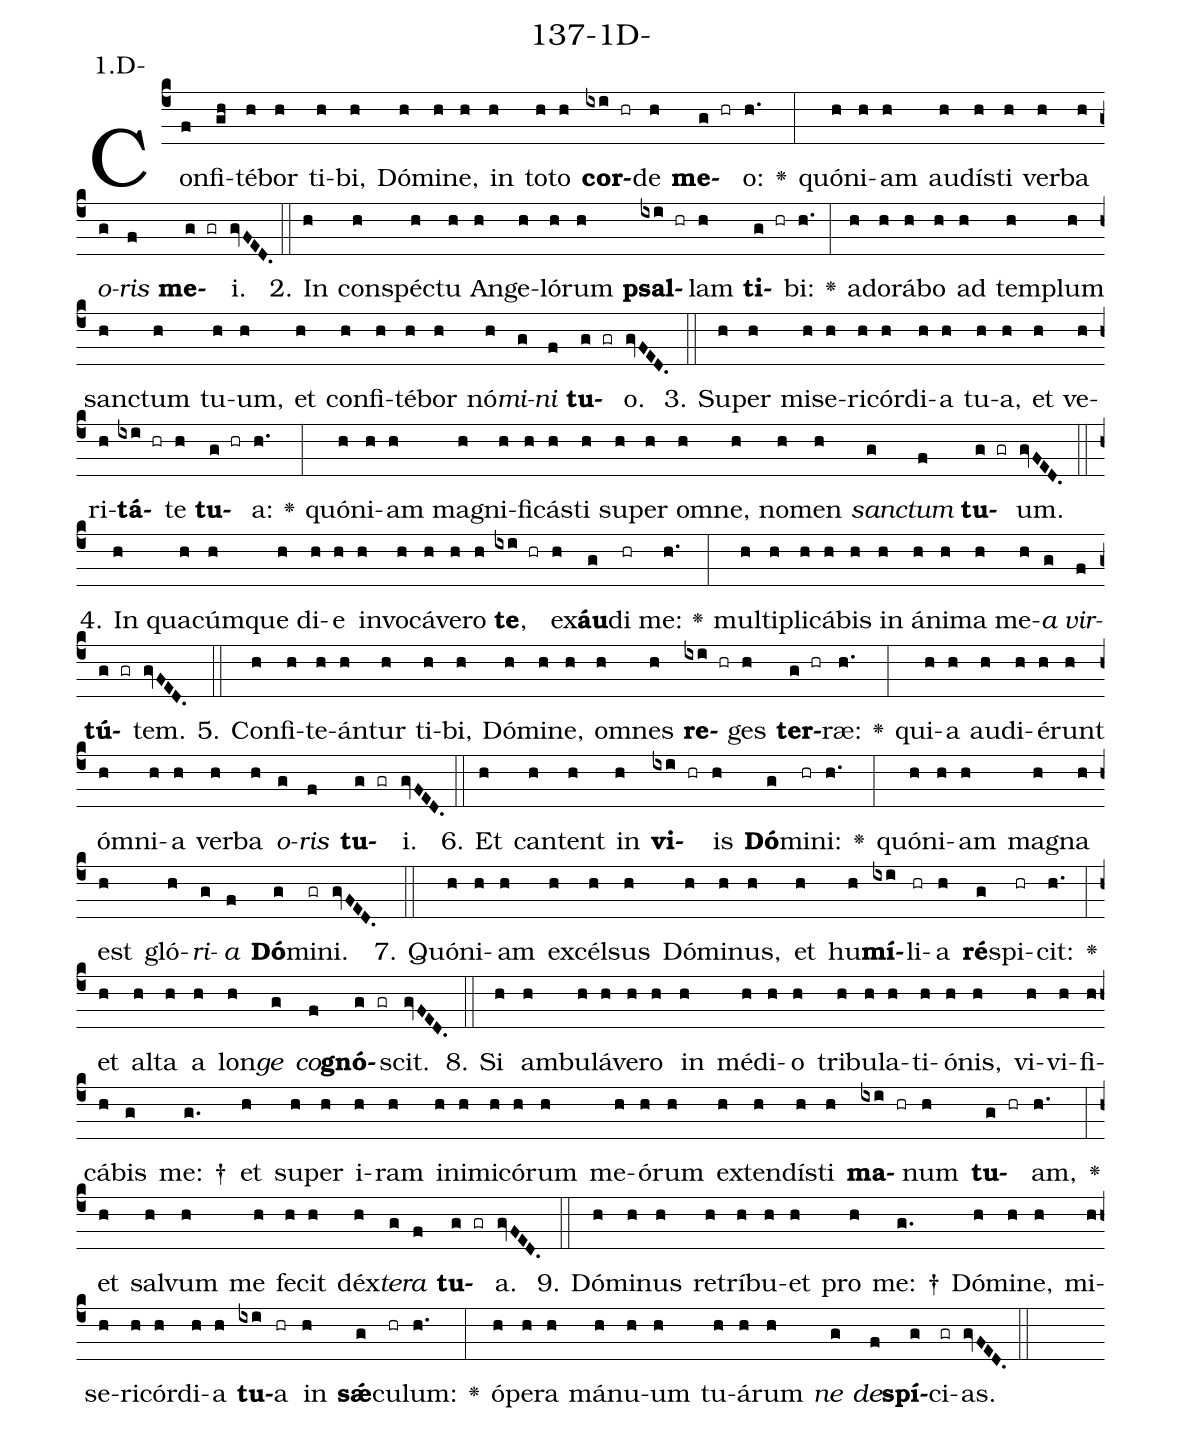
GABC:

name: 137-1D-;
annotation: 1.D-;
%%
(c4)Con(f)fi(gh)té(h)bor(h) ti(h)bi,(h) Dó(h)mi(h)ne,(h) in(h) to(h)to(h) <b>cor</b>(ixi hr)de(h) <b>me</b>(g hr)o:(h.) <v>\greheightstar</v>(:) quón(h)i(h)am(h) au(h)dís(h)ti(h) ver(h)ba(h) <i>o</i>(g)<i>ris</i>(f) <b>me</b>(g gr)i.(gvFED.) (::)
2. In(h) con(h)spéc(h)tu(h) An(h)ge(h)ló(h)rum(h) <b>psal</b>(ixi hr)lam(h) <b>ti</b>(g hr)bi:(h.) <v>\greheightstar</v>(:) ad(h)o(h)rá(h)bo(h) ad(h) tem(h)plum(h) sanc(h)tum(h) tu(h)um,(h) et(h) con(h)fi(h)té(h)bor(h) nó(h)<i>mi</i>(g)<i>ni</i>(f) <b>tu</b>(g gr)o.(gvFED.) (::)
3. Su(h)per(h) mi(h)se(h)ri(h)cór(h)di(h)a(h) tu(h)a,(h) et(h) ve(h)ri(h)<b>tá</b>(ixi hr)te(h) <b>tu</b>(g hr)a:(h.) <v>\greheightstar</v>(:) quón(h)i(h)am(h) ma(h)gni(h)fi(h)cás(h)ti(h) su(h)per(h) om(h)ne,(h) no(h)men(h) <i>sanc</i>(g)<i>tum</i>(f) <b>tu</b>(g gr)um.(gvFED.) (::)
4. In(h) qua(h)cúm(h)que(h) di(h)e(h) in(h)vo(h)cá(h)ve(h)ro(h) <b>te</b>,(ixi hr) ex(h)<b>áu</b>(g)di(hr) me:(h.) <v>\greheightstar</v>(:) mul(h)ti(h)pli(h)cá(h)bis(h) in(h) á(h)ni(h)ma(h) me(h)<i>a</i>(g) <i>vir</i>(f)<b>tú</b>(g gr)tem.(gvFED.) (::)
5. Con(h)fi(h)te(h)án(h)tur(h) ti(h)bi,(h) Dó(h)mi(h)ne,(h) om(h)nes(h) <b>re</b>(ixi hr)ges(h) <b>ter</b>(g hr)ræ:(h.) <v>\greheightstar</v>(:) qui(h)a(h) au(h)di(h)é(h)runt(h) óm(h)ni(h)a(h) ver(h)ba(h) <i>o</i>(g)<i>ris</i>(f) <b>tu</b>(g gr)i.(gvFED.) (::)
6. Et(h) can(h)tent(h) in(h) <b>vi</b>(ixi hr)is(h) <b>Dó</b>(g)mi(hr)ni:(h.) <v>\greheightstar</v>(:) quón(h)i(h)am(h) ma(h)gna(h) est(h) gló(h)<i>ri</i>(g)<i>a</i>(f) <b>Dó</b>(g)mi(gr)ni.(gvFED.) (::)
7. Quón(h)i(h)am(h) ex(h)cél(h)sus(h) Dó(h)mi(h)nus,(h) et(h) hu(h)<b>mí</b>(ixi)li(hr)a(h) <b>ré</b>(g)spi(hr)cit:(h.) <v>\greheightstar</v>(:) et(h) al(h)ta(h) a(h) lon(h)<i>ge</i>(g) <i>co</i>(f)<b>gnó</b>(g gr)scit.(gvFED.) (::)
8. Si(h) am(h)bu(h)lá(h)ve(h)ro(h) in(h) mé(h)di(h)o(h) tri(h)bu(h)la(h)ti(h)ó(h)nis,(h) vi(h)vi(h)fi(h)cá(h)bis(g) me: †(g.) et(h) su(h)per(h) i(h)ram(h) in(h)i(h)mi(h)có(h)rum(h) me(h)ó(h)rum(h) ex(h)ten(h)dís(h)ti(h) <b>ma</b>(ixi hr)num(h) <b>tu</b>(g hr)am,(h.) <v>\greheightstar</v>(:) et(h) sal(h)vum(h) me(h) fe(h)cit(h) déx(h)<i>te</i>(g)<i>ra</i>(f) <b>tu</b>(g gr)a.(gvFED.) (::)
9. Dó(h)mi(h)nus(h) re(h)trí(h)bu(h)et(h) pro(h) me: †(g.) Dó(h)mi(h)ne,(h) mi(h)se(h)ri(h)cór(h)di(h)a(h) <b>tu</b>(ixi)a(hr) in(h) <b>sǽ</b>(g)cu(hr)lum:(h.) <v>\greheightstar</v>(:) ó(h)pe(h)ra(h) má(h)nu(h)um(h) tu(h)á(h)rum(h) <i>ne</i>(g) <i>de</i>(f)<b>spí</b>(g)ci(gr)as.(gvFED.) (::)
